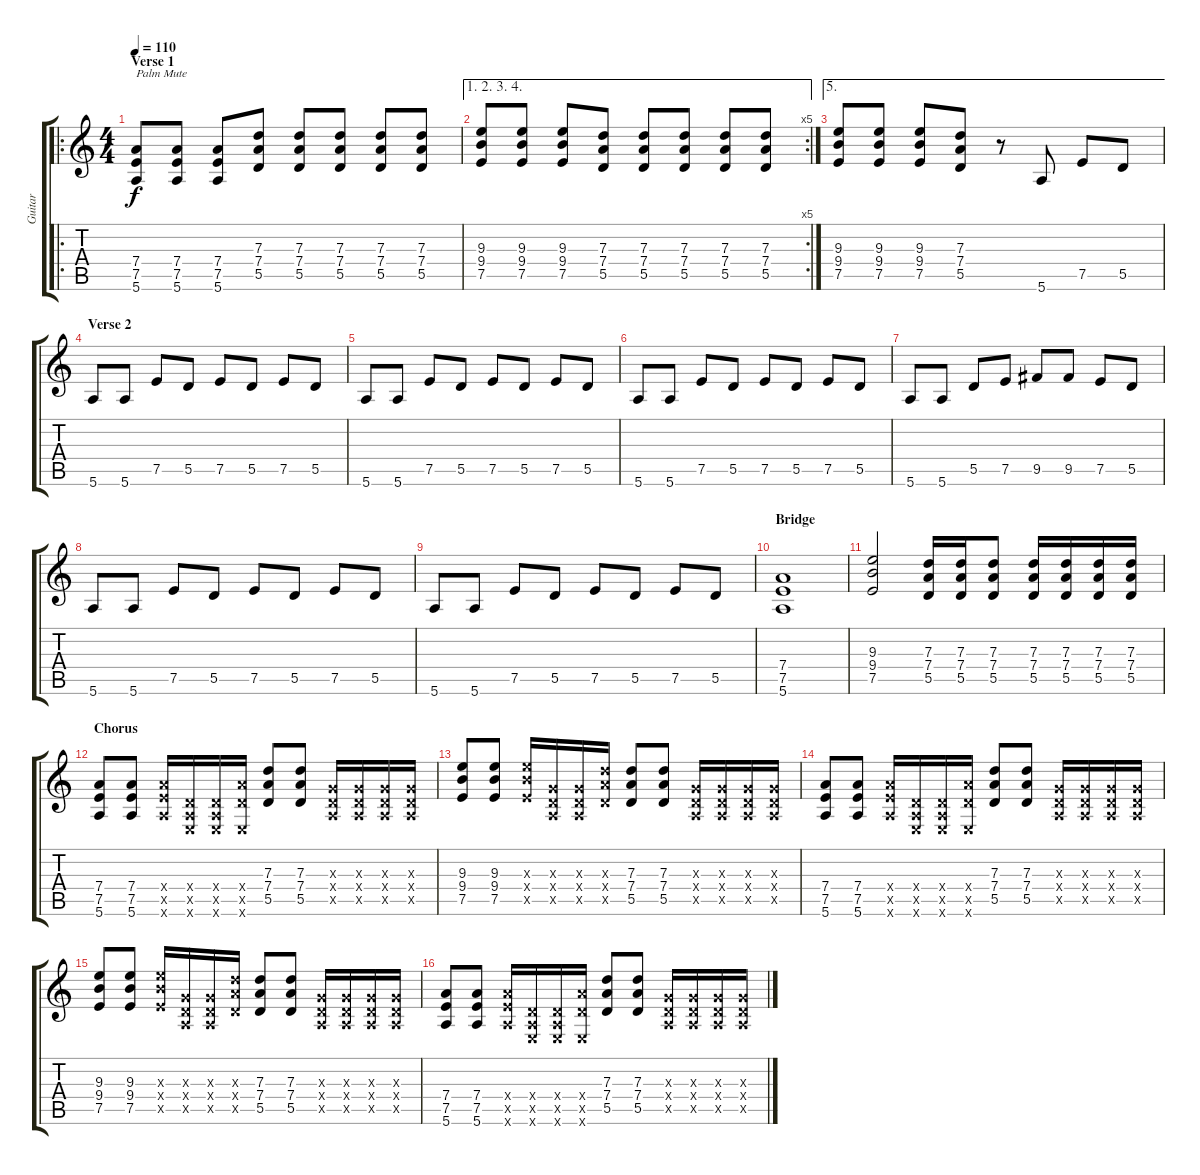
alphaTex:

\track ("Guitar" "Guitar") {instrument distortionguitar}
\staff {score tabs}
\tuning (E4 B3 G3 D3 A2 E2) {hide}
\ro
\ts (4 4)
\section ("" "Verse 1 ")
\tempo 110
\clef g2
\ks c
(7.4 7.5 5.6).8{txt "Palm Mute" dy f volume 14 instrument electricguitarmuted} (7.4 7.5 5.6).8 (7.4 7.5 5.6).8 (7.3 7.4 5.5).8 (7.3 7.4 5.5).8 (7.3 7.4 5.5).8 (7.3 7.4 5.5).8 (7.3 7.4 5.5).8 |
\ae (1 2 3 4)
\rc 5
(9.3 9.4 7.5).8 (9.3 9.4 7.5).8 (9.3 9.4 7.5).8 (7.3 7.4 5.5).8 (7.3 7.4 5.5).8 (7.3 7.4 5.5).8 (7.3 7.4 5.5).8 (7.3 7.4 5.5).8 |
\ae 5
(9.3 9.4 7.5).8 (9.3 9.4 7.5).8 (9.3 9.4 7.5).8 (7.3 7.4 5.5).8{instrument distortionguitar} r.8 5.6.8{instrument electricguitarclean} 7.5.8 5.5.8 |
\section ("" "Verse 2")
5.6.8{volume 9} 5.6.8 7.5.8 5.5.8 7.5.8 5.5.8 7.5.8 5.5.8 |
5.6.8 5.6.8 7.5.8 5.5.8 7.5.8 5.5.8 7.5.8 5.5.8 |
5.6.8 5.6.8 7.5.8 5.5.8 7.5.8 5.5.8 7.5.8 5.5.8 |
5.6.8 5.6.8 5.5.8 7.5.8 9.5.8 9.5.8 7.5.8 5.5.8 |
5.6.8 5.6.8 7.5.8 5.5.8 7.5.8 5.5.8 7.5.8 5.5.8 |
5.6.8 5.6.8 7.5.8 5.5.8 7.5.8 5.5.8 7.5.8 5.5.8 |
\section ("" "Bridge")
(7.4 7.5 5.6).1{volume 14 instrument distortionguitar} |
(9.3 9.4 7.5).2 (7.3 7.4 5.5).16 (7.3 7.4 5.5).16 (7.3 7.4 5.5).8 (7.3 7.4 5.5).16 (7.3 7.4 5.5).16 (7.3 7.4 5.5).16 (7.3 7.4 5.5).16 |
\section ("" "Chorus")
(7.4 7.5 5.6).8 (7.4 7.5 5.6).8 (7.4{x} 7.5{x} 5.6{x}).16 (0.4{x} 0.5{x} 0.6{x}).16 (0.4{x} 0.5{x} 0.6{x}).16 (7.4{x} 5.5{x} 0.6{x}).16 (7.3 7.4 5.5).8 (7.3 7.4 5.5).8 (0.3{x} 0.4{x} 0.5{x}).16 (0.3{x} 0.4{x} 0.5{x}).16 (0.3{x} 0.4{x} 0.5{x}).16 (0.3{x} 0.4{x} 0.5{x}).16 |
(9.3 9.4 7.5).8 (9.3 9.4 7.5).8 (9.3{x} 9.4{x} 7.5{x}).16 (0.3{x} 0.4{x} 0.5{x}).16 (0.3{x} 0.4{x} 0.5{x}).16 (7.3{x} 7.4{x} 5.5{x}).16 (7.3 7.4 5.5).8 (7.3 7.4 5.5).8 (0.3{x} 0.4{x} 0.5{x}).16 (0.3{x} 0.4{x} 0.5{x}).16 (0.3{x} 0.4{x} 0.5{x}).16 (0.3{x} 0.4{x} 0.5{x}).16 |
(7.4 7.5 5.6).8 (7.4 7.5 5.6).8 (7.4{x} 7.5{x} 5.6{x}).16 (0.4{x} 0.5{x} 0.6{x}).16 (0.4{x} 0.5{x} 0.6{x}).16 (7.4{x} 5.5{x} 0.6{x}).16 (7.3 7.4 5.5).8 (7.3 7.4 5.5).8 (0.3{x} 0.4{x} 0.5{x}).16 (0.3{x} 0.4{x} 0.5{x}).16 (0.3{x} 0.4{x} 0.5{x}).16 (0.3{x} 0.4{x} 0.5{x}).16 |
(9.3 9.4 7.5).8 (9.3 9.4 7.5).8 (9.3{x} 9.4{x} 7.5{x}).16 (0.3{x} 0.4{x} 0.5{x}).16 (0.3{x} 0.4{x} 0.5{x}).16 (7.3{x} 7.4{x} 5.5{x}).16 (7.3 7.4 5.5).8 (7.3 7.4 5.5).8 (0.3{x} 0.4{x} 0.5{x}).16 (0.3{x} 0.4{x} 0.5{x}).16 (0.3{x} 0.4{x} 0.5{x}).16 (0.3{x} 0.4{x} 0.5{x}).16 |
(7.4 7.5 5.6).8 (7.4 7.5 5.6).8 (7.4{x} 7.5{x} 5.6{x}).16 (0.4{x} 0.5{x} 0.6{x}).16 (0.4{x} 0.5{x} 0.6{x}).16 (7.4{x} 5.5{x} 0.6{x}).16 (7.3 7.4 5.5).8 (7.3 7.4 5.5).8 (0.3{x} 0.4{x} 0.5{x}).16 (0.3{x} 0.4{x} 0.5{x}).16 (0.3{x} 0.4{x} 0.5{x}).16 (0.3{x} 0.4{x} 0.5{x}).16
